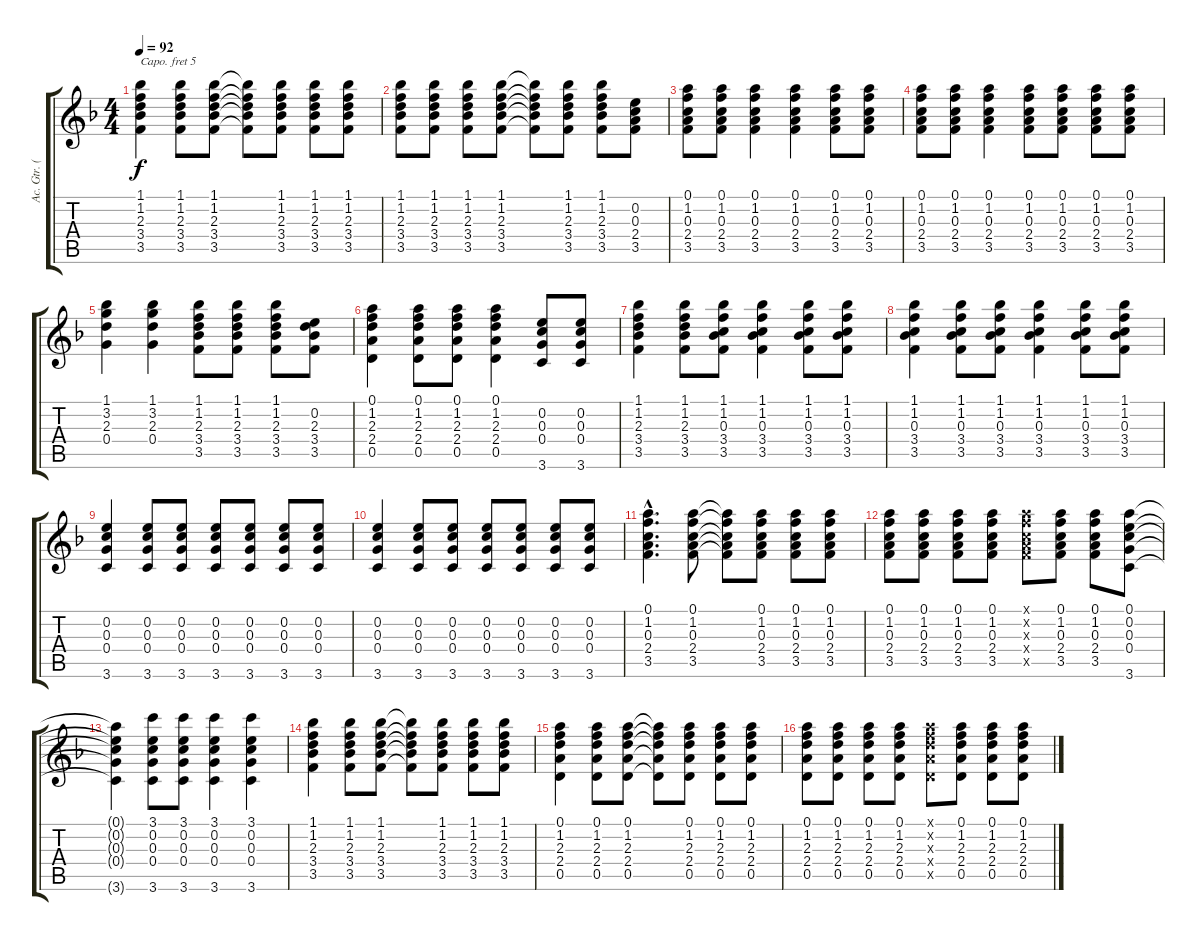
\track ("Ac. Gtr. (Capo 5)" "Ac. Gtr. (") {instrument acousticguitarnylon}
\staff {score tabs}
\capo 5
\tuning (E4 B3 G3 D3 A2 E2) {hide}
\ts (4 4)
\tempo 92
\clef g2
\ks f
(1.1 1.2 2.3 3.4 3.5).4{dy f} (1.1 1.2 2.3 3.4 3.5).8 (1.1 1.2 2.3 3.4 3.5).8 (1.1{t} 1.2{t} 2.3{t} 3.4{t} 3.5{t}).8 (1.1 1.2 2.3 3.4 3.5).8 (1.1 1.2 2.3 3.4 3.5).8 (1.1 1.2 2.3 3.4 3.5).8 |
(1.1 1.2 2.3 3.4 3.5).8 (1.1 1.2 2.3 3.4 3.5).8 (1.1 1.2 2.3 3.4 3.5).8 (1.1 1.2 2.3 3.4 3.5).8 (1.1{t} 1.2{t} 2.3{t} 3.4{t} 3.5{t}).8 (1.1 1.2 2.3 3.4 3.5).8 (1.1 1.2 2.3 3.4 3.5).8 (0.2 0.3 2.4 3.5).8 |
(0.1 1.2 0.3 2.4 3.5).8 (0.1 1.2 0.3 2.4 3.5).8 (0.1 1.2 0.3 2.4 3.5).4 (0.1 1.2 0.3 2.4 3.5).4 (0.1 1.2 0.3 2.4 3.5).8 (0.1 1.2 0.3 2.4 3.5).8 |
(0.1 1.2 0.3 2.4 3.5).8 (0.1 1.2 0.3 2.4 3.5).8 (0.1 1.2 0.3 2.4 3.5).4 (0.1 1.2 0.3 2.4 3.5).8 (0.1 1.2 0.3 2.4 3.5).8 (0.1 1.2 0.3 2.4 3.5).8 (0.1 1.2 0.3 2.4 3.5).8 |
(1.1 3.2 2.3 0.4).4 (1.1 3.2 2.3 0.4).4 (1.1 1.2 2.3 3.4 3.5).8 (1.1 1.2 2.3 3.4 3.5).8 (1.1 1.2 2.3 3.4 3.5).8 (0.2 2.3 3.4 3.5).8 |
(0.1 1.2 2.3 2.4 0.5).4 (0.1 1.2 2.3 2.4 0.5).8 (0.1 1.2 2.3 2.4 0.5).8 (0.1 1.2 2.3 2.4 0.5).4 (0.2 0.3 0.4 3.6).8 (0.2 0.3 0.4 3.6).8 |
(1.1 1.2 2.3 3.4 3.5).4 (1.1 1.2 2.3 3.4 3.5).8 (1.1 1.2 0.3 3.4 3.5).8 (1.1 1.2 0.3 3.4 3.5).4 (1.1 1.2 0.3 3.4 3.5).8 (1.1 1.2 0.3 3.4 3.5).8 |
(1.1 1.2 0.3 3.4 3.5).4 (1.1 1.2 0.3 3.4 3.5).8 (1.1 1.2 0.3 3.4 3.5).8 (1.1 1.2 0.3 3.4 3.5).4 (1.1 1.2 0.3 3.4 3.5).8 (1.1 1.2 0.3 3.4 3.5).8 |
(0.2 0.3 0.4 3.6).4 (0.2 0.3 0.4 3.6).8 (0.2 0.3 0.4 3.6).8 (0.2 0.3 0.4 3.6).8 (0.2 0.3 0.4 3.6).8 (0.2 0.3 0.4 3.6).8 (0.2 0.3 0.4 3.6).8 |
(0.2 0.3 0.4 3.6).4 (0.2 0.3 0.4 3.6).8 (0.2 0.3 0.4 3.6).8 (0.2 0.3 0.4 3.6).8 (0.2 0.3 0.4 3.6).8 (0.2 0.3 0.4 3.6).8 (0.2 0.3 0.4 3.6).8 |
(0.1{hac} 1.2{hac} 0.3{hac} 2.4{hac} 3.5{hac}).4{d} (0.1 1.2 0.3 2.4 3.5).8 (0.1{t} 1.2{t} 0.3{t} 2.4{t} 3.5{t}).8 (0.1 1.2 0.3 2.4 3.5).8 (0.1 1.2 0.3 2.4 3.5).8 (0.1 1.2 0.3 2.4 3.5).8 |
(0.1 1.2 0.3 2.4 3.5).8 (0.1 1.2 0.3 2.4 3.5).8 (0.1 1.2 0.3 2.4 3.5).8 (0.1 1.2 0.3 2.4 3.5).8 (0.1{x} 1.2{x} 0.3{x} 2.4{x} 3.5{x}).8 (0.1 1.2 0.3 2.4 3.5).8 (0.1 1.2 0.3 2.4 3.5).8 (0.1 0.2 0.3 0.4 3.6).8 |
(0.1{t} 0.2{t} 0.3{t} 0.4{t} 3.6{t}).4 (3.1 0.2 0.3 0.4 3.6).8 (3.1 0.2 0.3 0.4 3.6).8 (3.1 0.2 0.3 0.4 3.6).4 (3.1 0.2 0.3 0.4 3.6).4 |
(1.1 1.2 2.3 3.4 3.5).4 (1.1 1.2 2.3 3.4 3.5).8 (1.1 1.2 2.3 3.4 3.5).8 (1.1{t} 1.2{t} 2.3{t} 3.4{t} 3.5{t}).8 (1.1 1.2 2.3 3.4 3.5).8 (1.1 1.2 2.3 3.4 3.5).8 (1.1 1.2 2.3 3.4 3.5).8 |
(0.1 1.2 2.3 2.4 0.5).4 (0.1 1.2 2.3 2.4 0.5).8 (0.1 1.2 2.3 2.4 0.5).8 (0.1{t} 1.2{t} 2.3{t} 2.4{t} 0.5{t}).8 (0.1 1.2 2.3 2.4 0.5).8 (0.1 1.2 2.3 2.4 0.5).8 (0.1 1.2 2.3 2.4 0.5).8 |
(0.1 1.2 2.3 2.4 0.5).8 (0.1 1.2 2.3 2.4 0.5).8 (0.1 1.2 2.3 2.4 0.5).8 (0.1 1.2 2.3 2.4 0.5).8 (0.1{x} 1.2{x} 2.3{x} 2.4{x} 0.5{x}).8 (0.1 1.2 2.3 2.4 0.5).8 (0.1 1.2 2.3 2.4 0.5).8 (0.1 1.2 2.3 2.4 0.5).8
